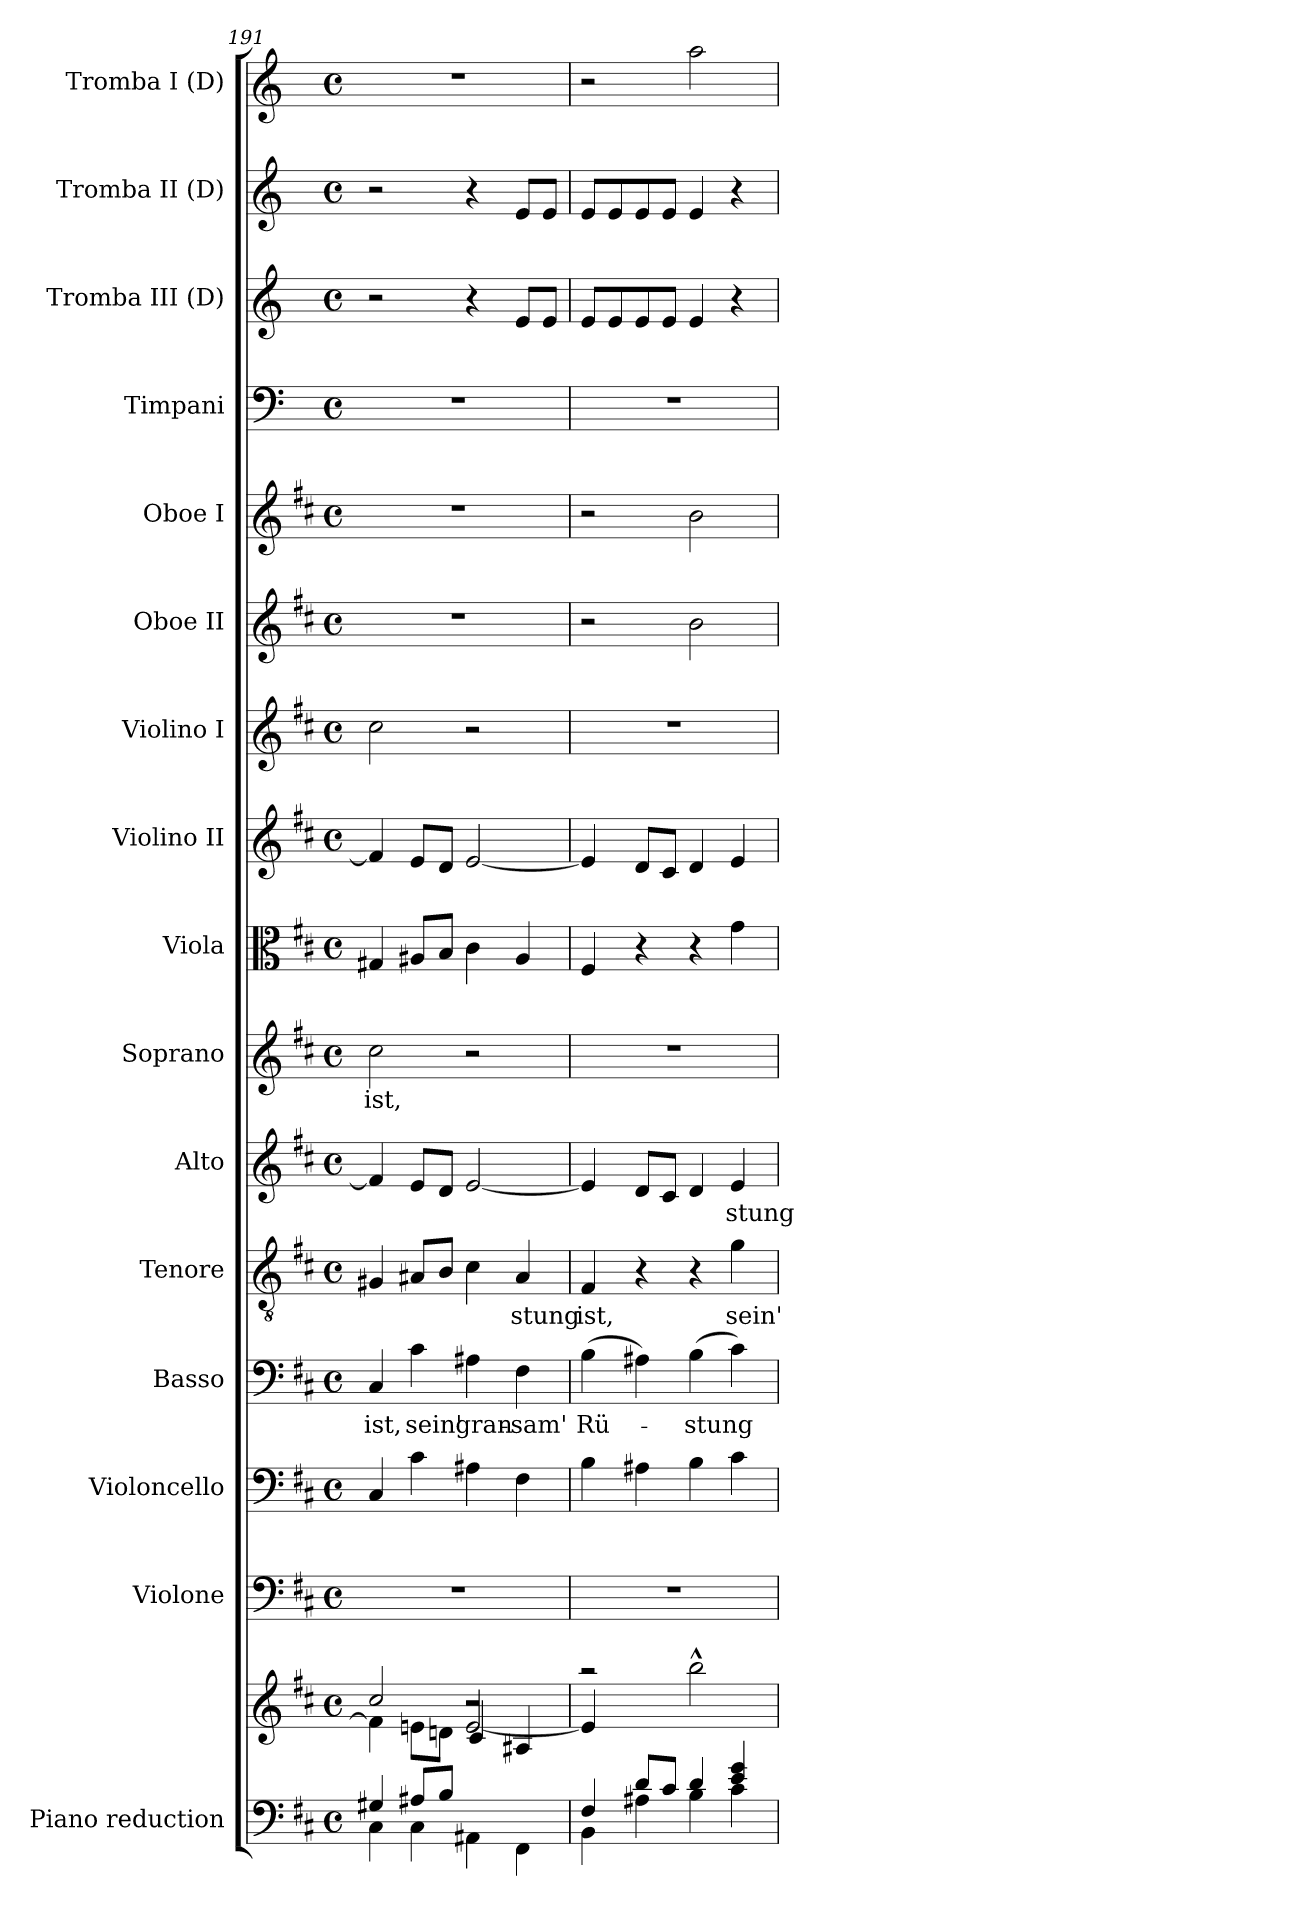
**kern	**kern	**kern	**kern	**kern	**text	**kern	**text	**kern	**text	**kern	**text	**kern	**kern	**kern	**kern	**kern	**kern	**kern	**kern	**kern
*part16	*part16	*part15	*part14	*part13	*part13	*part12	*part12	*part11	*part11	*part10	*part10	*part9	*part8	*part7	*part6	*part5	*part4	*part3	*part2	*part1
*staff17	*staff16	*staff15	*staff14	*staff13	*staff13	*staff12	*staff12	*staff11	*staff11	*staff10	*staff10	*staff9	*staff8	*staff7	*staff6	*staff5	*staff4	*staff3	*staff2	*staff1
*I"Piano reduction	*	*I"Violone	*I"Violoncello	*I"Basso	*	*I"Tenore	*	*I"Alto	*	*I"Soprano	*	*I"Viola	*I"Violino II	*I"Violino I	*I"Oboe II	*I"Oboe I	*I"Timpani	*I"Tromba III (D)	*I"Tromba II (D)	*I"Tromba I (D)
*I'Pno	*	*	*	*	*	*	*	*	*	*	*	*	*	*	*I'Ob	*I'Ob	*I'Timp	*	*	*
*clefF4	*clefG2	*clefF4	*clefF4	*clefF4	*	*clefGv2	*	*clefG2	*	*clefG2	*	*clefC3	*clefG2	*clefG2	*clefG2	*clefG2	*clefF4	*clefG2	*clefG2	*clefG2
*	*	*ITrd7c12	*	*	*	*	*	*	*	*	*	*	*	*	*	*	*	*ITrd-1c-2	*ITrd-1c-2	*ITrd-1c-2
*k[f#c#]	*k[f#c#]	*k[f#c#]	*k[f#c#]	*k[f#c#]	*	*k[f#c#]	*	*k[f#c#]	*	*k[f#c#]	*	*k[f#c#]	*k[f#c#]	*k[f#c#]	*k[f#c#]	*k[f#c#]	*k[]	*k[f#c#]	*k[f#c#]	*k[f#c#]
*M4/4	*M4/4	*M4/4	*M4/4	*M4/4	*	*M4/4	*	*M4/4	*	*M4/4	*	*M4/4	*M4/4	*M4/4	*M4/4	*M4/4	*M4/4	*M4/4	*M4/4	*M4/4
*met(c)	*met(c)	*met(c)	*met(c)	*met(c)	*	*met(c)	*	*met(c)	*	*met(c)	*	*met(c)	*met(c)	*met(c)	*met(c)	*met(c)	*met(c)	*met(c)	*met(c)	*met(c)
=191	=191	=191	=191	=191	=191	=191	=191	=191	=191	=191	=191	=191	=191	=191	=191	=191	=191	=191	=191	=191
*^	*^	*	*	*	*	*	*	*	*	*	*	*	*	*	*	*	*	*	*	*
*	*	*	*^	*	*	*	*	*	*	*	*	*	*	*	*	*	*	*	*	*	*	*
!	!	!	!	!	!	!	!	!LO:LY:b	!	!	!	!	!	!LO:LY:b	!	!	!	!	!	!	!	!	!
4G#X/	4C#\	2cc#/	4f#\]	2ryy	1r	4C#/	4C#/	ist,	4G#X/	.	4f#/]	.	2cc#\	ist,	4G#X/	4f#/]	2cc#\	1r	1r	1r	2r	2r	1r
!	!	!	!	!	!	!	!	!LO:LY:b	!	!	!	!	!	!	!	!	!	!	!	!	!	!	!
8A#X/L	4C#\	.	8en\L	.	.	4c#\	4c#\	sein'	8A#X/L	.	8e/L	.	.	.	8A#X/L	8e/L	.	.	.	.	.	.	.
8B/J	.	.	8dn\J	.	.	.	.	.	8B/J	.	8d/J	.	.	.	8B/J	8d/J	.	.	.	.	.	.	.
!	!	!	!	!	!	!	!	!LO:LY:b	!	!	!	!	!	!	!	!	!	!	!	!	!	!	!
2ryy	4AA#X\	2r	[2e/	4c#/	.	4A#X\	4A#X\	gran-	4c#\	.	[2e/	.	2r	.	4c#\	[2e/	2r	.	.	.	4r	4r	.
!	!	!	!	!	!	!	!	!LO:LY:b	!	!LO:LY:b	!	!	!	!	!	!	!	!	!	!	!	!	!
.	4FF#\	.	.	4A#X/	.	4F#\	4F#\	-sam'	4A#/	stung	.	.	.	.	4A#/	.	.	.	.	.	8f#/L	8f#/L	.
.	.	.	.	.	.	.	.	.	.	.	.	.	.	.	.	.	.	.	.	.	8f#/J	8f#/J	.
*	*	*	*v	*v	*	*	*	*	*	*	*	*	*	*	*	*	*	*	*	*	*	*	*
=192	=192	=192	=192	=192	=192	=192	=192	=192	=192	=192	=192	=192	=192	=192	=192	=192	=192	=192	=192	=192	=192	=192
!	!	!	!	!	!	!	!LO:LY:b	!	!LO:LY:b	!	!	!	!	!	!	!	!	!	!	!	!	!
4F#/	4BB\	2r	4e/]	1r	4B\	(4B\	Rü-	4F#/	ist,	4e/]	.	1r	.	4F#/	4e/]	1r	2r	2r	1r	8f#/L	8f#/L	2r
.	.	.	.	.	.	.	.	.	.	.	.	.	.	.	.	.	.	.	.	8f#/	8f#/	.
8d/L	4A#X\	.	4ryy	.	4A#X\	4A#X\)	.	4r	.	8d/L	.	.	.	4r	8d/L	.	.	.	.	8f#/	8f#/	.
8c#/J	.	.	.	.	.	.	.	.	.	8c#/J	.	.	.	.	8c#/J	.	.	.	.	8f#/J	8f#/J	.
!	!	!	!	!	!	!	!LO:LY:b	!	!	!	!	!	!	!	!	!	!	!	!	!	!	!
4d/	4B\	2bb^^\	2ryy	.	4B\	(4B\	-stung	4r	.	4d/	.	.	.	4r	4d/	.	2b\	2b\	.	4f#/	4f#/	2bb\
!	!	!	!	!	!	!	!	!	!LO:LY:b	!	!LO:LY:b	!	!	!	!	!	!	!	!	!	!	!
4e/ 4g/	4c#\	.	.	.	4c#\	4c#\)	.	4g\	sein'	4e/	stung	.	.	4g\	4e/	.	.	.	.	4r	4r	.
*v	*v	*	*	*	*	*	*	*	*	*	*	*	*	*	*	*	*	*	*	*	*	*
*	*v	*v	*	*	*	*	*	*	*	*	*	*	*	*	*	*	*	*	*	*	*
=	=	=	=	=	=	=	=	=	=	=	=	=	=	=	=	=	=	=	=	=
*-	*-	*-	*-	*-	*-	*-	*-	*-	*-	*-	*-	*-	*-	*-	*-	*-	*-	*-	*-	*-
